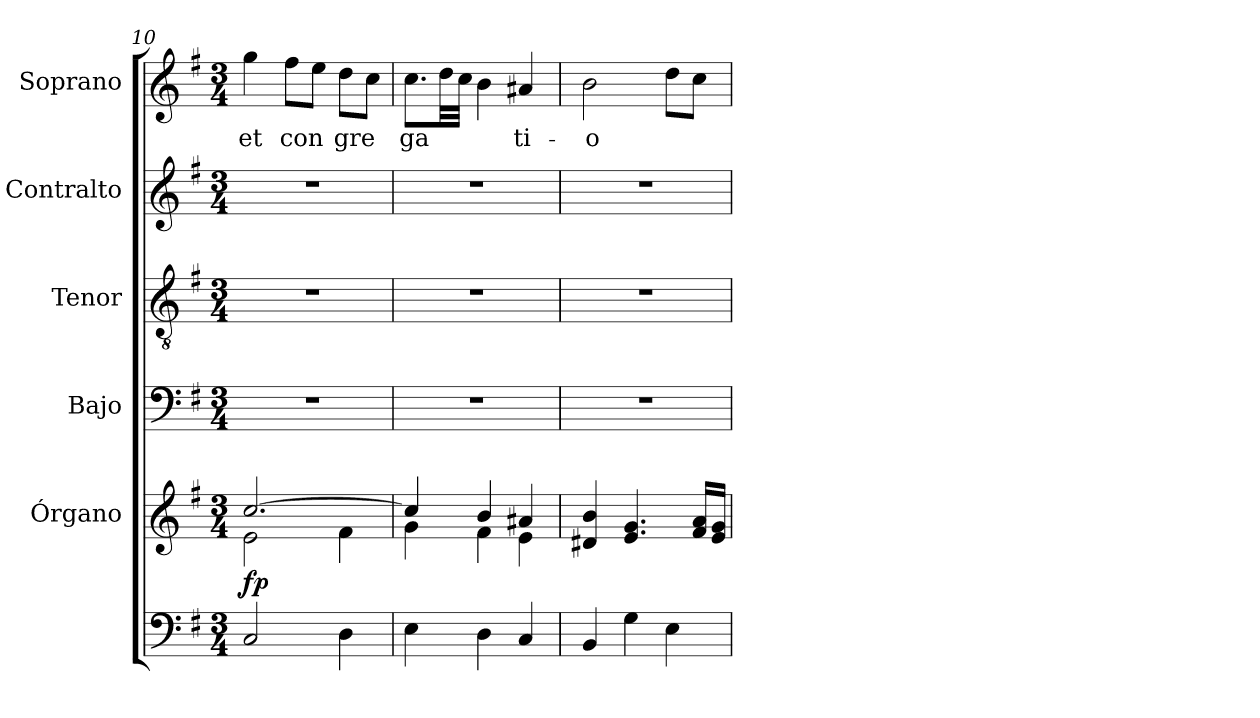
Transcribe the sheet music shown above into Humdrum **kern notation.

**kern	**dynam	**kern	**kern	**kern	**kern	**kern	**text
*part6	*part6	*part5	*part4	*part3	*part2	*part1	*part1
*staff6	*staff6	*staff5	*staff4	*staff3	*staff2	*staff1	*staff1
*	*	*I"Órgano	*I"Bajo	*I"Tenor	*I"Contralto	*I"Soprano	*
*clefF4	*	*clefG2	*clefF4	*clefGv2	*clefG2	*clefG2	*
*k[f#]	*	*k[f#]	*k[f#]	*k[f#]	*k[f#]	*k[f#]	*
*G:	*	*G:	*G:	*G:	*G:	*G:	*
*M3/4	*	*M3/4	*M3/4	*M3/4	*M3/4	*M3/4	*
=10	=10	=10	=10	=10	=10	=10	=10
*	*	*^	*	*	*	*	*
!	!LO:DY:a	!	!	!	!	!	!	!LO:LY:b
2C/	fp	[<2.cc/	2e\	2.r	2.r	2.r	4gg\	et
!	!	!	!	!	!	!	!	!LO:LY:b
.	.	.	.	.	.	.	8ff#\L	con
.	.	.	.	.	.	.	8ee\J	.
!	!	!	!	!	!	!	!	!LO:LY:b
4D\	.	.	4f#\	.	.	.	8dd\L	gre
.	.	.	.	.	.	.	8cc\J	.
=11	=11	=11	=11	=11	=11	=11	=11	=11
!	!	!	!	!	!	!	!	!LO:LY:b
4E\	.	4cc/]	4g\	2.r	2.r	2.r	8.cc\L	ga
.	.	.	.	.	.	.	32dd\LL	.
.	.	.	.	.	.	.	32cc\JJJ	.
4D\	.	4b/	4f#\	.	.	.	4b\	.
!	!	!	!	!	!	!	!	!LO:LY:b
4C/	.	4a#X/	4e\	.	.	.	4a#X/	ti-
=12	=12	=12	=12	=12	=12	=12	=12	=12
!	!	!	!	!	!	!	!	!LO:LY:b
*	*	*v	*v	*	*	*	*	*
4BB/	.	4d#X/ 4b/	2.r	2.r	2.r	2b\	-o
4G\	.	4.e/ 4.g/	.	.	.	.	.
4E\	.	.	.	.	.	8dd\L	.
.	.	16f#/ 16a/LL	.	.	.	8cc\J	.
.	.	16e/ 16g/JJ	.	.	.	.	.
=	=	=	=	=	=	=	=
*-	*-	*-	*-	*-	*-	*-	*-
